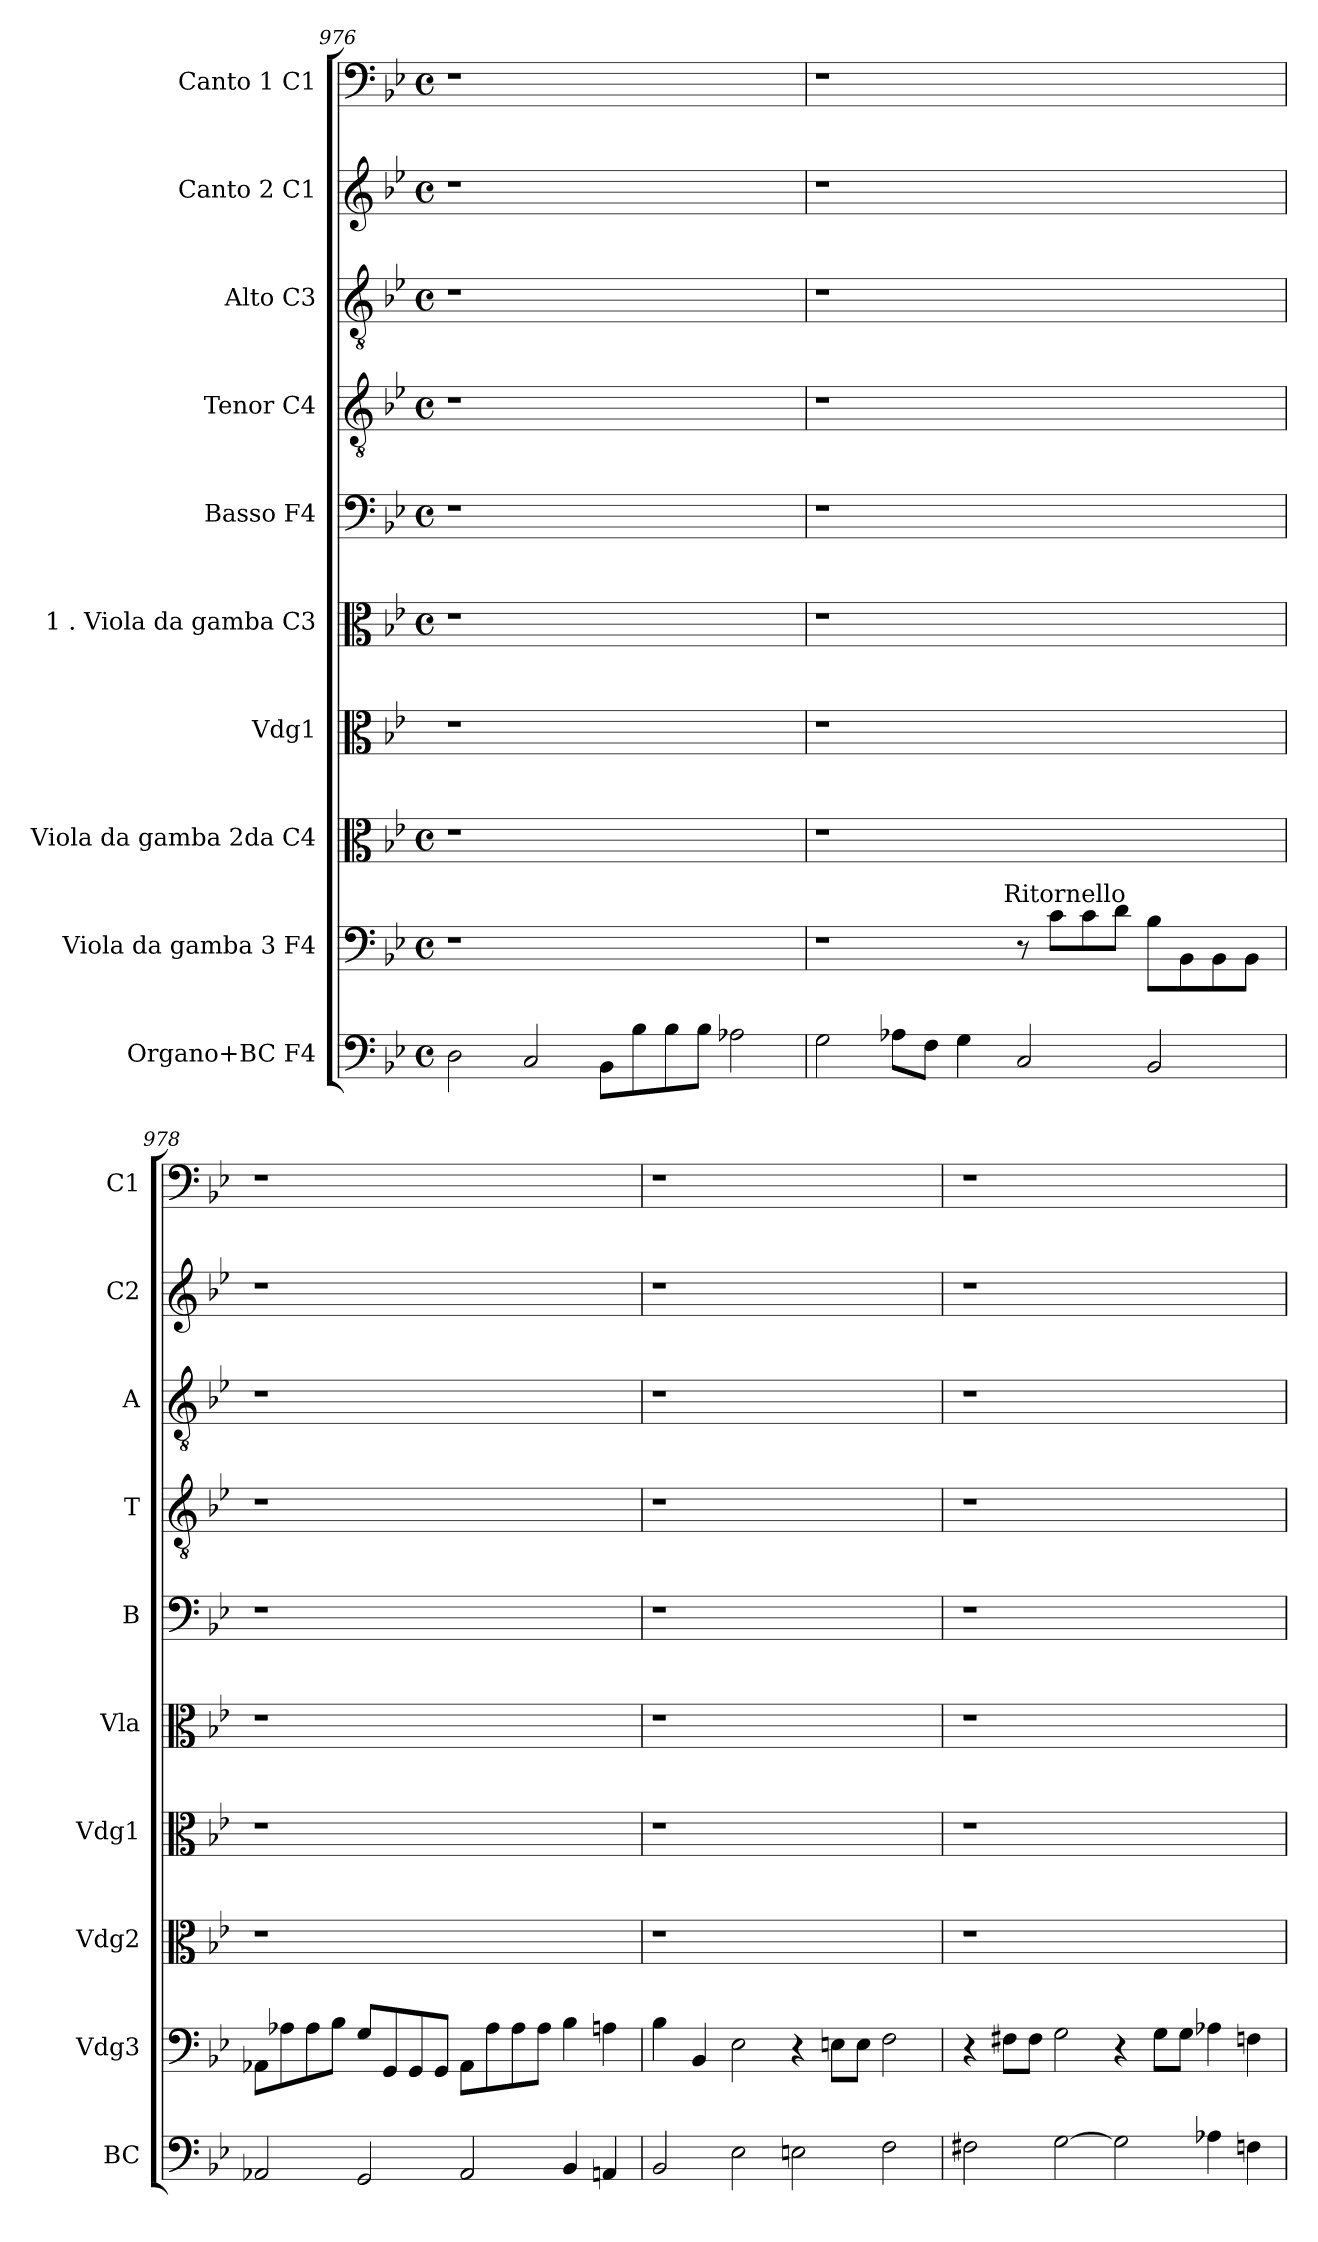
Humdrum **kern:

**kern	**kern	**kern	**kern	**kern	**kern	**kern	**kern	**kern	**kern
*part10	*part9	*part8	*part7	*part6	*part5	*part4	*part3	*part2	*part1
*staff10	*staff9	*staff8	*staff7	*staff6	*staff5	*staff4	*staff3	*staff2	*staff1
*I"Organo+BC F4	*I"Viola da gamba 3 F4	*I"Viola da gamba 2da C4	*I"Vdg1	*I"1 . Viola da gamba C3	*I"Basso F4	*I"Tenor C4	*I"Alto C3	*I"Canto 2 C1	*I"Canto 1 C1
*I'BC	*I'Vdg3	*I'Vdg2	*I'Vdg1	*I'Vla	*I'B	*I'T	*I'A	*I'C2	*I'C1
*clefF4	*clefF4	*clefC3	*clefC3	*clefC3	*clefF4	*clefGv2	*clefGv2	*clefG2	*clefF4
*k[b-e-]	*k[b-e-]	*k[b-e-]	*k[b-e-]	*k[b-e-]	*k[b-e-]	*k[b-e-]	*k[b-e-]	*k[b-e-]	*k[b-e-]
*B-:	*B-:	*B-:	*B-:	*B-:	*B-:	*B-:	*B-:	*B-:	*B-:
*M4/4	*M4/4	*M4/4	*	*M4/4	*M4/4	*M4/4	*M4/4	*M4/4	*M4/4
*met(c)	*met(c)	*met(c)	*	*met(c)	*met(c)	*met(c)	*met(c)	*met(c)	*met(c)
=976	=976	=976	=976	=976	=976	=976	=976	=976	=976
2D\	1r	1r	1r	1r	1r	1r	1r	1r	1r
2C/	.	.	.	.	.	.	.	.	.
8BB-\L	1ryy	1ryy	1ryy	1ryy	1ryy	1ryy	1ryy	1ryy	1ryy
8B-\	.	.	.	.	.	.	.	.	.
8B-\	.	.	.	.	.	.	.	.	.
8B-\J	.	.	.	.	.	.	.	.	.
2A-X\	.	.	.	.	.	.	.	.	.
!!LO:LB:g=z
=977	=977	=977	=977	=977	=977	=977	=977	=977	=977
*	*^	*	*	*	*	*	*	*	*
2G\	1r	2ryy	1r	1r	1r	1r	1r	1r	1r	1r
8A-X\L	.	4...ryy	.	.	.	.	.	.	.	.
8F\J	.	.	.	.	.	.	.	.	.	.
4G\	.	.	.	.	.	.	.	.	.	.
!	!	!LO:TX:a:t=Ritornello	!	!	!	!	!	!	!	!
.	.	1ryy	.	.	.	.	.	.	.	.
2C/	8r	.	1ryy	1ryy	1ryy	1ryy	1ryy	1ryy	1ryy	1ryy
.	8c\L	.	.	.	.	.	.	.	.	.
.	8c\	.	.	.	.	.	.	.	.	.
.	8d\J	.	.	.	.	.	.	.	.	.
2BB-/	8B-\L	.	.	.	.	.	.	.	.	.
.	8BB-\	.	.	.	.	.	.	.	.	.
.	8BB-\	.	.	.	.	.	.	.	.	.
.	8BB-\J	.	.	.	.	.	.	.	.	.
.	.	32ryy	.	.	.	.	.	.	.	.
*	*v	*v	*	*	*	*	*	*	*	*
=978	=978	=978	=978	=978	=978	=978	=978	=978	=978
2AA-X/	8AA-X\L	1r	1r	1r	1r	1r	1r	1r	1r
.	8A-X\	.	.	.	.	.	.	.	.
.	8A-\	.	.	.	.	.	.	.	.
.	8B-\J	.	.	.	.	.	.	.	.
2GG/	8G/L	.	.	.	.	.	.	.	.
.	8GG/	.	.	.	.	.	.	.	.
.	8GG/	.	.	.	.	.	.	.	.
.	8GG/J	.	.	.	.	.	.	.	.
2AA-/	8AA-\L	1ryy	1ryy	1ryy	1ryy	1ryy	1ryy	1ryy	1ryy
.	8A-\	.	.	.	.	.	.	.	.
.	8A-\	.	.	.	.	.	.	.	.
.	8A-\J	.	.	.	.	.	.	.	.
4BB-/	4B-\	.	.	.	.	.	.	.	.
4AAn/	4An\	.	.	.	.	.	.	.	.
=979	=979	=979	=979	=979	=979	=979	=979	=979	=979
2BB-/	4B-\	1r	1r	1r	1r	1r	1r	1r	1r
.	4BB-/	.	.	.	.	.	.	.	.
2E-\	2E-\	.	.	.	.	.	.	.	.
2En\	4r	1ryy	1ryy	1ryy	1ryy	1ryy	1ryy	1ryy	1ryy
.	8En\L	.	.	.	.	.	.	.	.
.	8E\J	.	.	.	.	.	.	.	.
2F\	2F\	.	.	.	.	.	.	.	.
!!LO:LB:g=z
=980	=980	=980	=980	=980	=980	=980	=980	=980	=980
2F#X\	4r	1r	1r	1r	1r	1r	1r	1r	1r
.	8F#X\L	.	.	.	.	.	.	.	.
.	8F#\J	.	.	.	.	.	.	.	.
[>2G\	2G\	.	.	.	.	.	.	.	.
2G\]	4r	1ryy	1ryy	1ryy	1ryy	1ryy	1ryy	1ryy	1ryy
.	8G\L	.	.	.	.	.	.	.	.
.	8G\J	.	.	.	.	.	.	.	.
4A-X\	4A-X\	.	.	.	.	.	.	.	.
4Fn\	4Fn\	.	.	.	.	.	.	.	.
=	=	=	=	=	=	=	=	=	=
*-	*-	*-	*-	*-	*-	*-	*-	*-	*-
